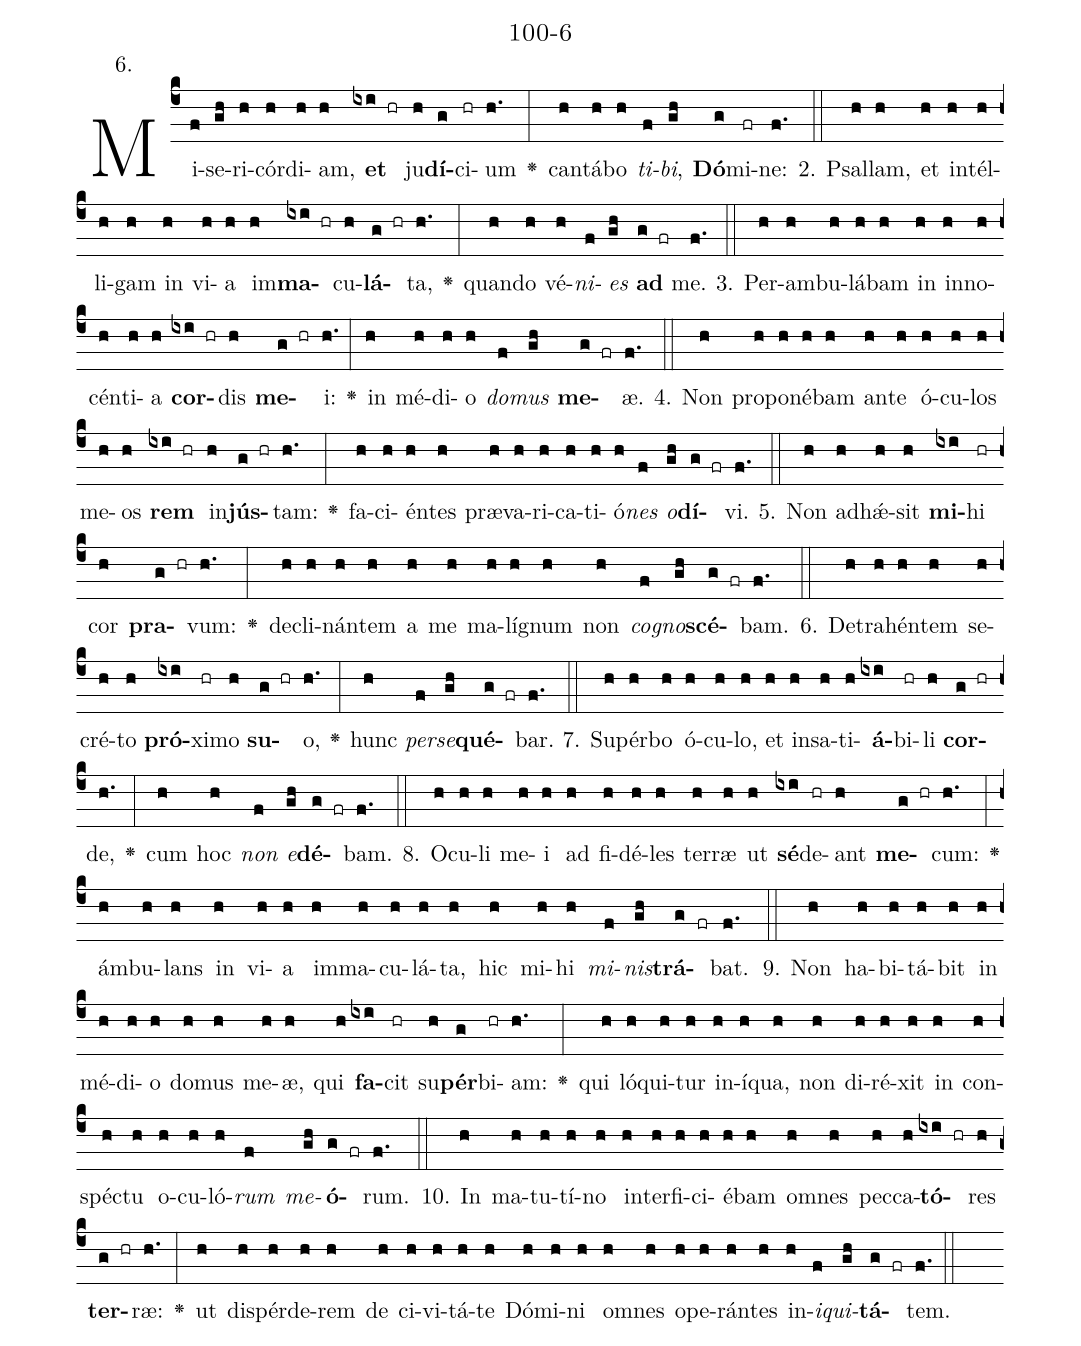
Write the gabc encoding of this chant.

name: 100-6;
annotation: 6.;
%%
(c4)Mi(f)se(gh)ri(h)cór(h)di(h)am,(h) <b>et</b>(ixi hr) ju(h)<b>dí</b>(g)ci(hr)um(h.) <v>\greheightstar</v>(:) can(h)tá(h)bo(h) <i>ti</i>(f)<i>bi</i>,(gh) <b>Dó</b>(g)mi(fr)ne:(f.) (::)
2. Psal(h)lam,(h) et(h) in(h)tél(h)li(h)gam(h) in(h) vi(h)a(h) im(h)<b>ma</b>(ixi hr)cu(h)<b>lá</b>(g hr)ta,(h.) <v>\greheightstar</v>(:) quan(h)do(h) vé(h)<i>ni</i>(f)<i>es</i>(gh) <b>ad</b>(g fr) me.(f.) (::)
3. Per(h)am(h)bu(h)lá(h)bam(h) in(h) in(h)no(h)cén(h)ti(h)a(h) <b>cor</b>(ixi hr)dis(h) <b>me</b>(g hr)i:(h.) <v>\greheightstar</v>(:) in(h) mé(h)di(h)o(h) <i>do</i>(f)<i>mus</i>(gh) <b>me</b>(g fr)æ.(f.) (::)
4. Non(h) pro(h)po(h)né(h)bam(h) an(h)te(h) ó(h)cu(h)los(h) me(h)os(h) <b>rem</b>(ixi hr) in(h)<b>jús</b>(g hr)tam:(h.) <v>\greheightstar</v>(:) fa(h)ci(h)én(h)tes(h) præ(h)va(h)ri(h)ca(h)ti(h)ó(h)<i>nes</i>(f) <i>o</i>(gh)<b>dí</b>(g fr)vi.(f.) (::)
5. Non(h) ad(h)hǽ(h)sit(h) <b>mi</b>(ixi)hi(hr) cor(h) <b>pra</b>(g hr)vum:(h.) <v>\greheightstar</v>(:) de(h)cli(h)nán(h)tem(h) a(h) me(h) ma(h)lí(h)gnum(h) non(h) <i>co</i>(f)<i>gno</i>(gh)<b>scé</b>(g fr)bam.(f.) (::)
6. De(h)tra(h)hén(h)tem(h) se(h)cré(h)to(h) <b>pró</b>(ixi)xi(hr)mo(h) <b>su</b>(g hr)o,(h.) <v>\greheightstar</v>(:) hunc(h) <i>per</i>(f)<i>se</i>(gh)<b>qué</b>(g fr)bar.(f.) (::)
7. Su(h)pér(h)bo(h) ó(h)cu(h)lo,(h) et(h) in(h)sa(h)ti(h)<b>á</b>(ixi)bi(hr)li(h) <b>cor</b>(g hr)de,(h.) <v>\greheightstar</v>(:) cum(h) hoc(h) <i>non</i>(f) <i>e</i>(gh)<b>dé</b>(g fr)bam.(f.) (::)
8. O(h)cu(h)li(h) me(h)i(h) ad(h) fi(h)dé(h)les(h) ter(h)ræ(h) ut(h) <b>sé</b>(ixi)de(hr)ant(h) <b>me</b>(g hr)cum:(h.) <v>\greheightstar</v>(:) ám(h)bu(h)lans(h) in(h) vi(h)a(h) im(h)ma(h)cu(h)lá(h)ta,(h) hic(h) mi(h)hi(h) <i>mi</i>(f)<i>nis</i>(gh)<b>trá</b>(g fr)bat.(f.) (::)
9. Non(h) ha(h)bi(h)tá(h)bit(h) in(h) mé(h)di(h)o(h) do(h)mus(h) me(h)æ,(h) qui(h) <b>fa</b>(ixi)cit(hr) su(h)<b>pér</b>(g)bi(hr)am:(h.) <v>\greheightstar</v>(:) qui(h) ló(h)qui(h)tur(h) in(h)í(h)qua,(h) non(h) di(h)ré(h)xit(h) in(h) con(h)spéc(h)tu(h) o(h)cu(h)ló(h)<i>rum</i>(f) <i>me</i>(gh)<b>ó</b>(g fr)rum.(f.) (::)
10. In(h) ma(h)tu(h)tí(h)no(h) in(h)ter(h)fi(h)ci(h)é(h)bam(h) om(h)nes(h) pec(h)ca(h)<b>tó</b>(ixi hr)res(h) <b>ter</b>(g hr)ræ:(h.) <v>\greheightstar</v>(:) ut(h) dis(h)pér(h)de(h)rem(h) de(h) ci(h)vi(h)tá(h)te(h) Dó(h)mi(h)ni(h) om(h)nes(h) o(h)pe(h)rán(h)tes(h) in(h)<i>i</i>(f)<i>qui</i>(gh)<b>tá</b>(g fr)tem.(f.) (::)
